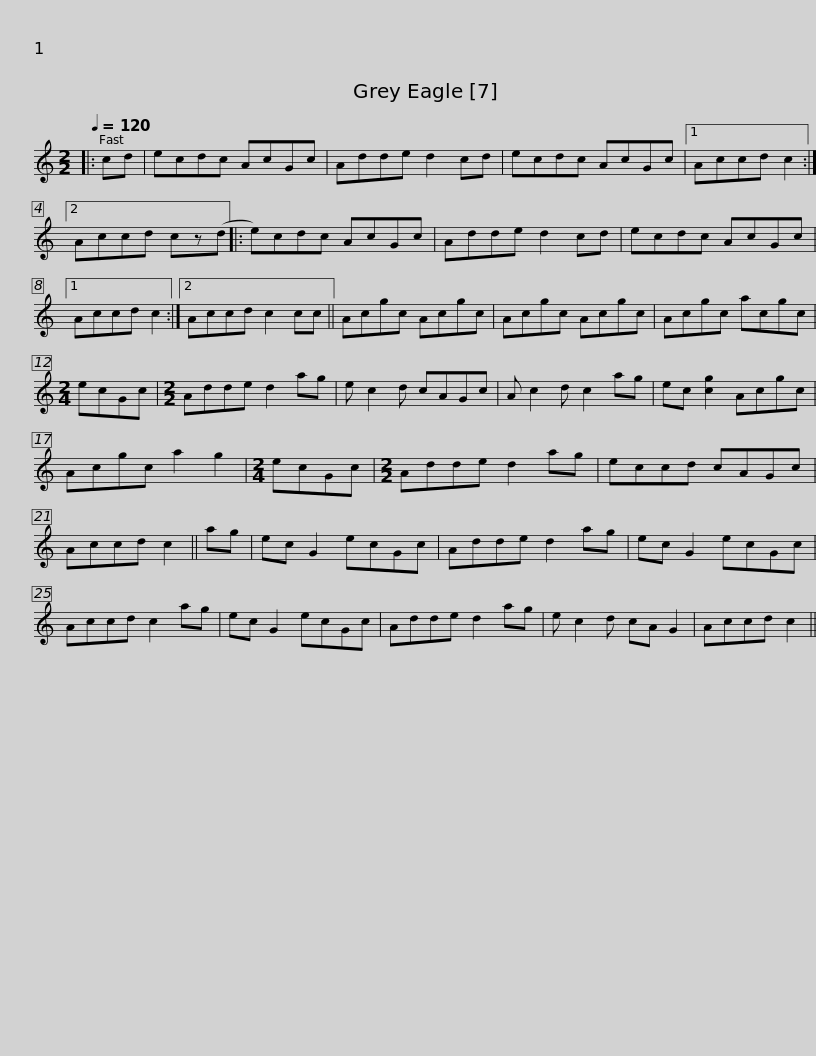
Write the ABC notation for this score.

X:1
L:1/8
Q:1/4=120
M:2/2
I:linebreak $
K:C
V:1 treble
V:1
|: cd | ecdc AcGc | Adde d2 cd | ecdc AcGc |1 Accd c2 :|2 %5
 Accd cz(d |:$ e)cdc AcGc | Adde d2 cd | ecdc AcGc |1 Accd c2 :|2 %10
 Accd c2 cc || Acgc Acgc |$ Acgc Acgc | Acgc acgc |[M:2/4] ecGc | %15
[M:2/2] Adde d2 ag | e c2 d cAGc | A c2 d c2 ag |$ ec [cg]2 Acgc | Acgc a2 g2 | %20
[M:2/4] ecGc |[M:2/2] Adde d2 ag | eccd cAGc | Accd c2 || ag |$ %25
 ec G2 ecGc | Adde d2 ag | ec G2 ecGc | Accd c2 ag | ec G2 ecGc | %30
 Adde d2 ag |$ e c2 d cA G2 | Accd c2 || %33
